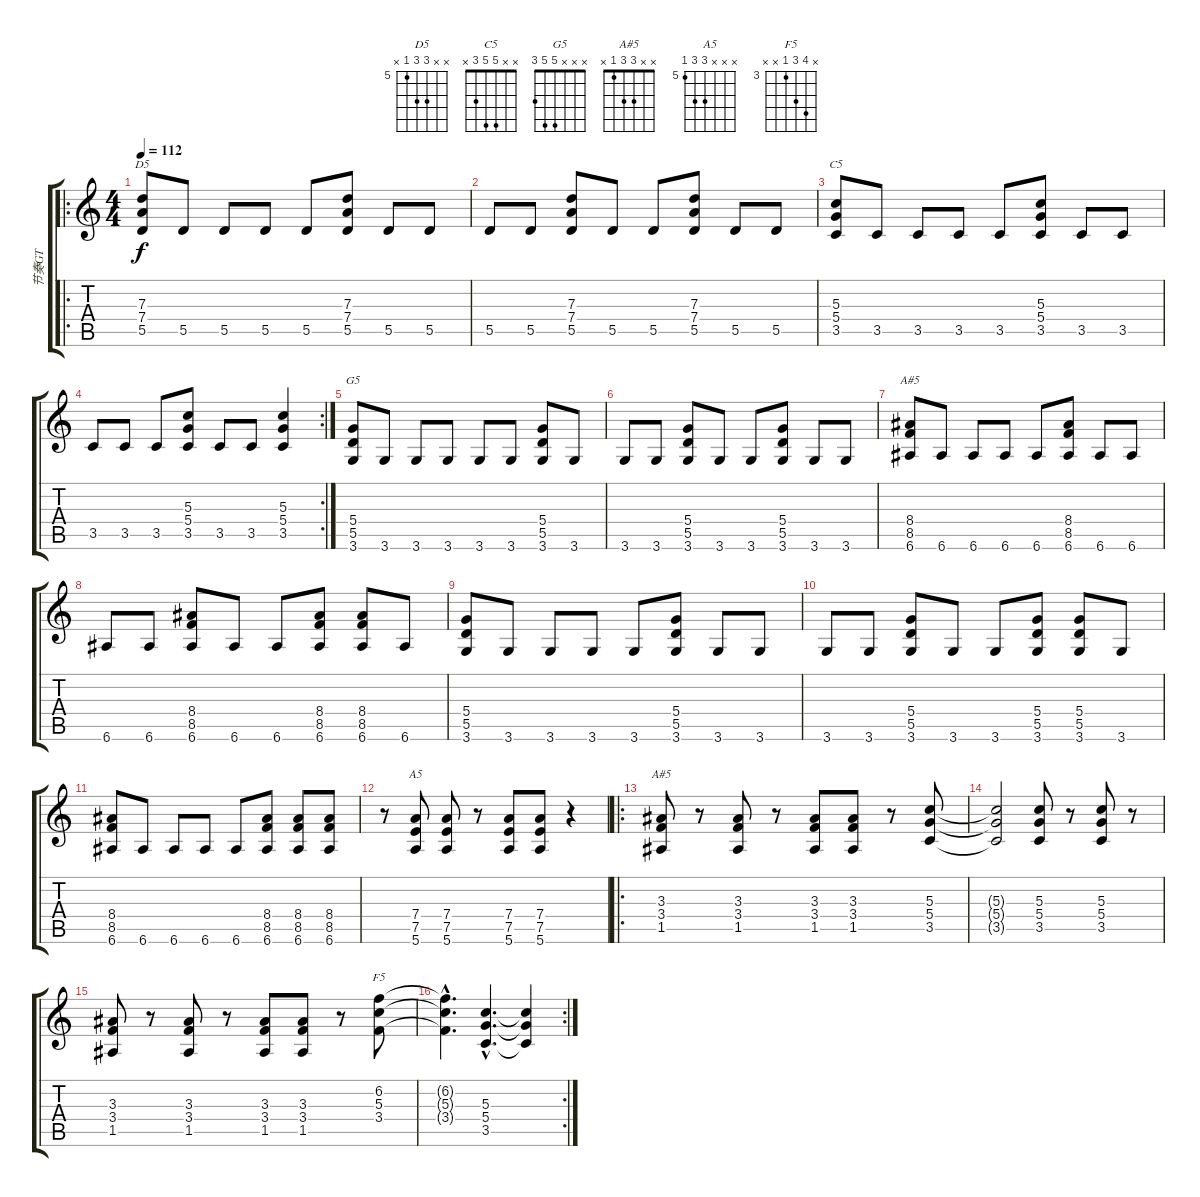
\track ("节奏GT" "节奏GT") {instrument overdrivenguitar}
\staff {score tabs}
\tuning (E4 B3 G3 D3 A2 E2) {hide}
\chord ("D5" x x 7 7 5 x) {firstfret 5}
\chord ("C5" x x 5 5 3 x)
\chord ("G5" x x x 5 5 3)
\chord ("A#5" x x x 8 8 6) {firstfret 6}
\chord ("A5" x x x 7 7 5) {firstfret 5}
\chord ("A#5" x x 3 3 1 x)
\chord ("F5" x 6 5 3 x x) {firstfret 3}
\ro
\ts (4 4)
\tempo 112
\clef g2
\ks c
(7.3 7.4 5.5).8{ch "D5" dy f} 5.5.8 5.5.8 5.5.8 5.5.8 (7.3 7.4 5.5).8 5.5.8 5.5.8 |
5.5.8 5.5.8 (7.3 7.4 5.5).8 5.5.8 5.5.8 (7.3 7.4 5.5).8 5.5.8 5.5.8 |
(5.3 5.4 3.5).8{ch "C5"} 3.5.8 3.5.8 3.5.8 3.5.8 (5.3 5.4 3.5).8 3.5.8 3.5.8 |
\rc 2
3.5.8 3.5.8 3.5.8 (5.3 5.4 3.5).8 3.5.8 3.5.8 (5.3 5.4 3.5).4 |
(5.4 5.5 3.6).8{ch "G5"} 3.6.8 3.6.8 3.6.8 3.6.8 3.6.8 (5.4 5.5 3.6).8 3.6.8 |
3.6.8 3.6.8 (5.4 5.5 3.6).8 3.6.8 3.6.8 (5.4 5.5 3.6).8 3.6.8 3.6.8 |
(8.4 8.5 6.6).8{ch "A#5"} 6.6.8 6.6.8 6.6.8 6.6.8 (8.4 8.5 6.6).8 6.6.8 6.6.8 |
6.6.8 6.6.8 (8.4 8.5 6.6).8 6.6.8 6.6.8 (8.4 8.5 6.6).8 (8.4 8.5 6.6).8 6.6.8 |
(5.4 5.5 3.6).8 3.6.8 3.6.8 3.6.8 3.6.8 (5.4 5.5 3.6).8 3.6.8 3.6.8 |
3.6.8 3.6.8 (5.4 5.5 3.6).8 3.6.8 3.6.8 (5.4 5.5 3.6).8 (5.4 5.5 3.6).8 3.6.8 |
(8.4 8.5 6.6).8 6.6.8 6.6.8 6.6.8 6.6.8 (8.4 8.5 6.6).8 (8.4 8.5 6.6).8 (8.4 8.5 6.6).8 |
r.8 (7.4 7.5 5.6).8{ch "A5"} (7.4 7.5 5.6).8 r.8 (7.4 7.5 5.6).8 (7.4 7.5 5.6).8 r.4 |
\ro
(3.3 3.4 1.5).8{ch "A#5"} r.8 (3.3 3.4 1.5).8 r.8 (3.3 3.4 1.5).8 (3.3 3.4 1.5).8 r.8 (5.3 5.4 3.5).8 |
(5.3{t} 5.4{t} 3.5{t}).2 (5.3 5.4 3.5).8 r.8 (5.3 5.4 3.5).8 r.8 |
(3.3 3.4 1.5).8 r.8 (3.3 3.4 1.5).8 r.8 (3.3 3.4 1.5).8 (3.3 3.4 1.5).8 r.8 (6.2 5.3 3.4).8{ch "F5"} |
\rc 2
(6.2{hac t} 5.3{hac t} 3.4{hac t}).4{d} (5.3{hac} 5.4{hac} 3.5{hac}).4{d} (5.3{t} 5.4{t} 3.5{t}).4
